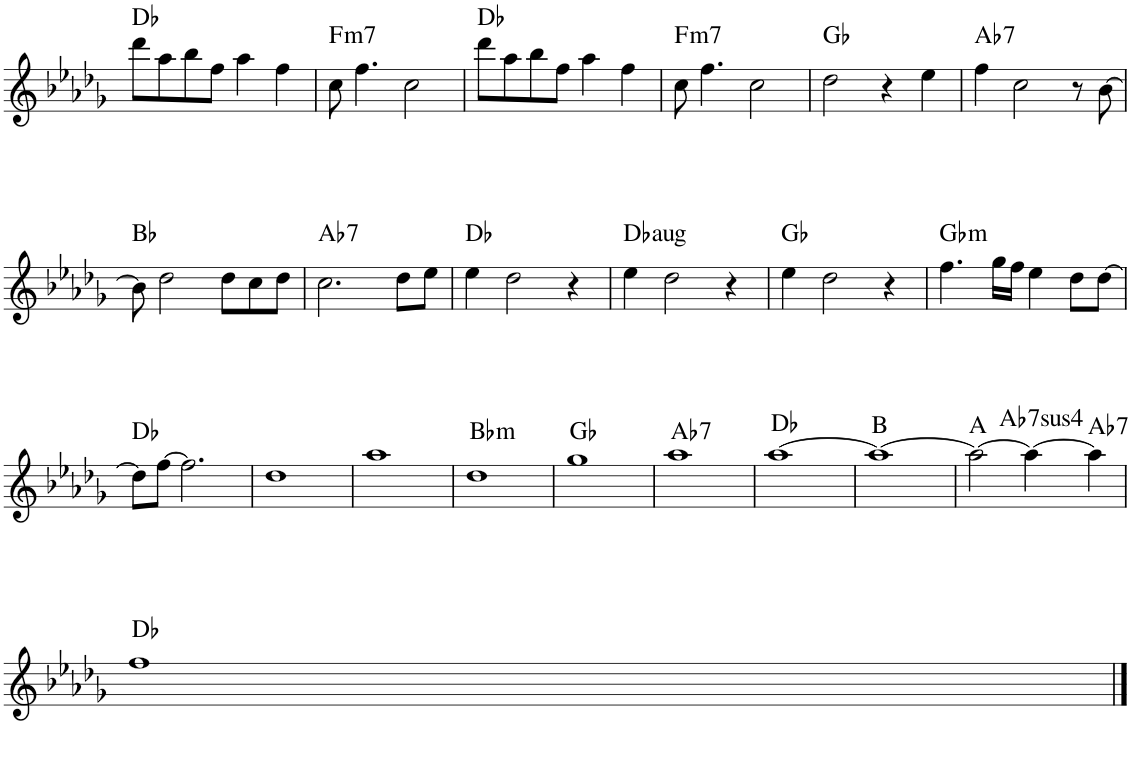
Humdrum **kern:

**kern	**harte
*part1	*part1
*staff1	*
*I"Piano	*
*I'Pno.	*
!!LO:PB:g=z
*clefG2	*
*k[b-e-a-d-g-]	*
*M4/4	*
=45	=45
8ddd-\L	Db:maj
8aa-\	.
8bb-\	.
8ff\J	.
4aa-\	.
4ff\	.
=46	=46
!	!LO:H:kt=m7
8cc\	F:min7
4.ff\	.
2cc\	.
=47	=47
8ddd-\L	Db:maj
8aa-\	.
8bb-\	.
8ff\J	.
4aa-\	.
4ff\	.
=48	=48
!	!LO:H:kt=m7
8cc\	F:min7
4.ff\	.
2cc\	.
=49	=49
2dd-\	Gb:maj
4r	.
4ee-\	.
=50	=50
!	!LO:H:kt=7
4ff\	Ab:7
2cc\	.
8r	.
[8b-\	.
!!LO:LB:g=z
=51	=51
8b-\]	Bb:maj
2dd-\	.
8dd-\L	.
8cc\	.
8dd-\J	.
=52	=52
!	!LO:H:kt=7
2.cc\	Ab:7
8dd-\L	.
8ee-\J	.
=53	=53
4ee-\	Db:maj
2dd-\	.
4r	.
=54	=54
!	!LO:H:kt=aug
4ee-\	Db:aug
2dd-\	.
4r	.
=55	=55
4ee-\	Gb:maj
2dd-\	.
4r	.
=56	=56
!	!LO:H:kt=m
4.ff\	Gb:min
16gg-\LL	.
16ff\JJ	.
4ee-\	.
8dd-\L	.
[8dd-\J	.
!!LO:LB:g=z
=57	=57
8dd-\L]	Db:maj
[8ff\J	.
2.ff\]	.
=58	=58
1dd-	.
=59	=59
1aa-	.
=60	=60
!	!LO:H:kt=m
1dd-	Bb:min
=61	=61
1gg-	Gb:maj
=62	=62
!	!LO:H:kt=7
1aa-	Ab:7
=63	=63
[1aa-	Db:maj
=64	=64
1aa-_	B:maj
=65	=65
2aa-\_	A:maj
!	!LO:H:kt=74
4aa-\_	Ab:sus4(7)
!	!LO:H:kt=7
4aa-\]	Ab:7
!!LO:LB:g=z
=66	=66
1ff	Db:maj
==	==
*-	*-
